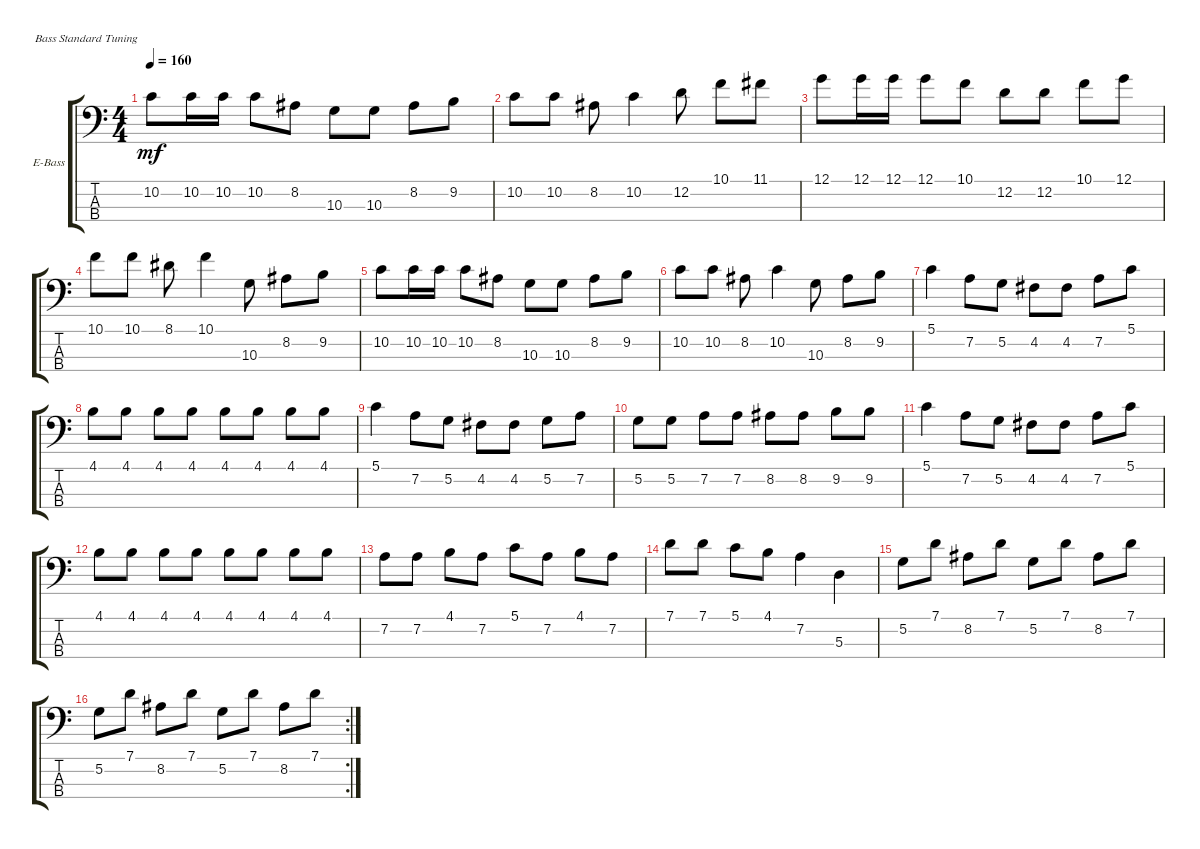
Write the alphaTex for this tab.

\defaultSystemsLayout 4
\bracketExtendMode groupsimilarinstruments
\firstSystemTrackNameOrientation horizontal
\otherSystemsTrackNameOrientation horizontal
\track ("Electric Bass" "E-Bass") {instrument electricbassfinger}
\staff {score tabs}
\tuning (G2 D2 A1 E1)
\ts (4 4)
\tempo 160
\clef f4
\scale
0.333333
\ks c
10.2.8{dy mf} 10.2.16 10.2.16 10.2.8 8.2.8 10.3.8 10.3.8 8.2.8 9.2.8 |
\scale
0.333333 10.2.8 10.2.8 8.2.8 10.2.4 12.2.8 10.1.8 11.1.8 |
\scale
0.333333 12.1.8 12.1.16 12.1.16 12.1.8 10.1.8 12.2.8 12.2.8 10.1.8 12.1.8 |
\scale
0.333333 10.1.8 10.1.8 8.1.8 10.1.4 10.3.8 8.2.8 9.2.8 |
\scale
0.333333 10.2.8 10.2.16 10.2.16 10.2.8 8.2.8 10.3.8 10.3.8 8.2.8 9.2.8 |
\scale
0.333333 10.2.8 10.2.8 8.2.8 10.2.4 10.3.8 8.2.8 9.2.8 |
\scale
0.333333 5.1.4 7.2.8 5.2.8 4.2.8 4.2.8 7.2.8 5.1.8 |
\scale
0.333333 4.1.8 4.1.8 4.1.8 4.1.8 4.1.8 4.1.8 4.1.8 4.1.8 |
\scale
0.333333 5.1.4 7.2.8 5.2.8 4.2.8 4.2.8 5.2.8 7.2.8 |
\scale
0.333333 5.2.8 5.2.8 7.2.8 7.2.8 8.2.8 8.2.8 9.2.8 9.2.8 |
\scale
0.333333 5.1.4 7.2.8 5.2.8 4.2.8 4.2.8 7.2.8 5.1.8 |
\scale
0.333333 4.1.8 4.1.8 4.1.8 4.1.8 4.1.8 4.1.8 4.1.8 4.1.8 |
\scale
0.333333 7.2.8 7.2.8 4.1.8 7.2.8 5.1.8 7.2.8 4.1.8 7.2.8 |
\scale
0.333333 7.1.8 7.1.8 5.1.8 4.1.8 7.2.4 5.3.4 |
\scale
0.333333 5.2.8 7.1.8 8.2.8 7.1.8 5.2.8 7.1.8 8.2.8 7.1.8 |
\rc 2
\scale
0.333333 5.2.8 7.1.8 8.2.8 7.1.8 5.2.8 7.1.8 8.2.8 7.1.8
